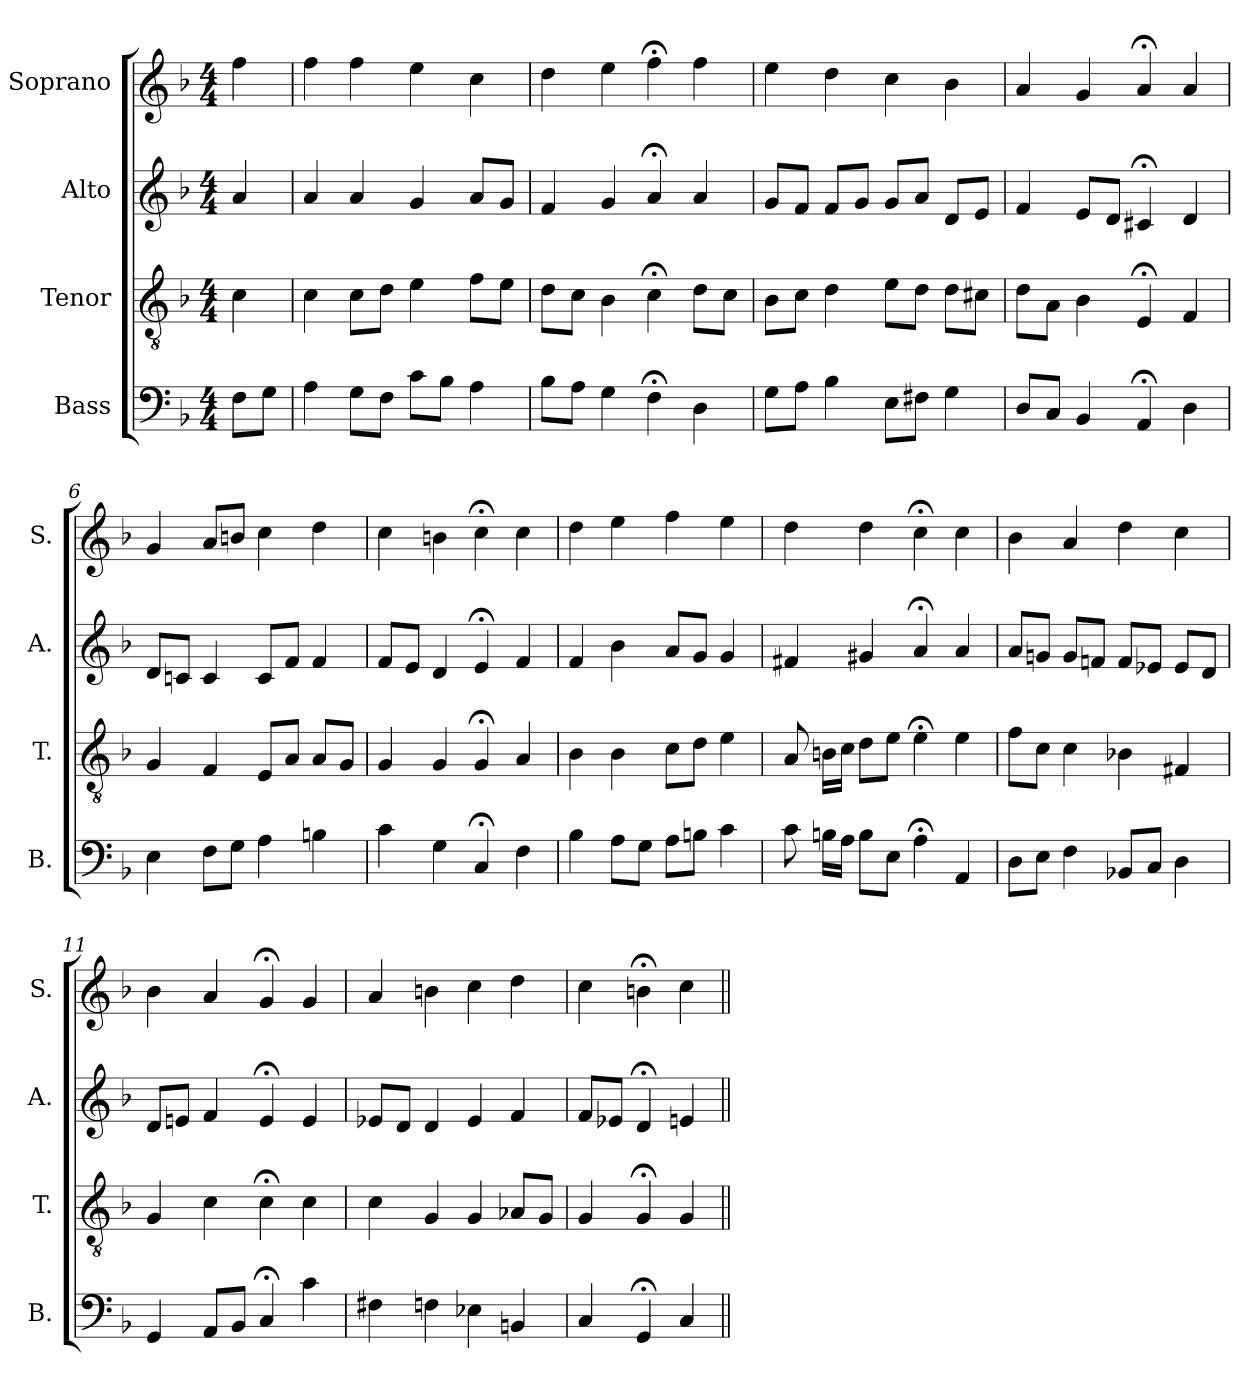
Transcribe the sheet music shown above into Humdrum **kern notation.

**kern	**kern	**kern	**kern
*part4	*part3	*part2	*part1
*staff4	*staff3	*staff2	*staff1
*I"Bass	*I"Tenor	*I"Alto	*I"Soprano
*I'B.	*I'T.	*I'A.	*I'S.
*clefF4	*clefGv2	*clefG2	*clefG2
*	*ITrd7c12	*	*
*k[b-]	*k[b-]	*k[b-]	*k[b-]
*F:	*F:	*F:	*F:
*M4/4	*M4/4	*M4/4	*M4/4
=1	=1	=1	=1
8F\L	4C\	4a/	4ff\
8G\J	.	.	.
=2	=2	=2	=2
4A\	4C\	4a/	4ff\
8G\L	8C\L	4a/	4ff\
8F\J	8D\J	.	.
8c\L	4E\	4g/	4ee\
8B-\J	.	.	.
4A\	8F\L	8a/L	4cc\
.	8E\J	8g/J	.
=3	=3	=3	=3
8B-\L	8D\L	4f/	4dd\
8A\J	8C\J	.	.
4G\	4BB-\	4g/	4ee\
4F;<\	4C;<\	4a;</	4ff;<\
4D\	8D\L	4a/	4ff\
.	8C\J	.	.
=4	=4	=4	=4
8G\L	8BB-\L	8g/L	4ee\
8A\J	8C\J	8f/J	.
4B-\	4D\	8f/L	4dd\
.	.	8g/J	.
8E\L	8E\L	8g/L	4cc\
8F#X\J	8D\J	8a/J	.
4G\	8D\L	8d/L	4b-\
.	8C#X\J	8e/J	.
=5	=5	=5	=5
8D/L	8D\L	4f/	4a/
8C/J	8AA\J	.	.
4BB-/	4BB-\	8e/L	4g/
.	.	8d/J	.
4AA;</	4EE;</	4c#X;</	4a;</
4D\	4FF/	4d/	4a/
!!LO:LB:g=z
=6	=6	=6	=6
4E\	4GG/	8d/L	4g/
.	.	8cn/J	.
8F\L	4FF/	4c/	8a/L
8G\J	.	.	8bn/J
4A\	8EE/L	8c/L	4cc\
.	8AA/J	8f/J	.
4Bn\	8AA/L	4f/	4dd\
.	8GG/J	.	.
=7	=7	=7	=7
4c\	4GG/	8f/L	4cc\
.	.	8e/J	.
4G\	4GG/	4d/	4bn\
4C;</	4GG;</	4e;</	4cc;<\
4F\	4AA/	4f/	4cc\
=8	=8	=8	=8
4B-\	4BB-\	4f/	4dd\
8A\L	4BB-\	4b-\	4ee\
8G\J	.	.	.
8A\L	8C\L	8a/L	4ff\
8Bn\J	8D\J	8g/J	.
4c\	4E\	4g/	4ee\
=9	=9	=9	=9
8c\	8AA/	4f#X/	4dd\
16Bn\LL	16BBn\LL	.	.
16A\JJ	16C\JJ	.	.
8B\L	8D\L	4g#X/	4dd\
8E\J	8E\J	.	.
4A;<\	4E;<\	4a;</	4cc;<\
4AA/	4E\	4a/	4cc\
!!LO:PB:g=z
=10	=10	=10	=10
8D\L	8F\L	8a/L	4b-\
8E\J	8C\J	8gn/J	.
4F\	4C\	8g/L	4a/
.	.	8fn/J	.
8BB-X/L	4BB-X\	8f/L	4dd\
8C/J	.	8e-X/J	.
4D\	4FF#X/	8e-/L	4cc\
.	.	8d/J	.
=11	=11	=11	=11
4GG/	4GG/	8d/L	4b-\
.	.	8en/J	.
8AA/L	4C\	4f/	4a/
8BB-/J	.	.	.
4C;</	4C;<\	4e;</	4g;</
4c\	4C\	4e/	4g/
=12	=12	=12	=12
4F#X\	4C\	8e-X/L	4a/
.	.	8d/J	.
4Fn\	4GG/	4d/	4bn\
4E-X\	4GG/	4e-/	4cc\
4BBn/	8AA-X/L	4f/	4dd\
.	8GG/J	.	.
=13	=13	=13	=13
4C/	4GG/	8f/L	4cc\
.	.	8e-X/J	.
4GG;</	4GG;</	4d;</	4bn;<\
4C/	4GG/	4en/	4cc\
=||	=||	=||	=||
*-	*-	*-	*-
